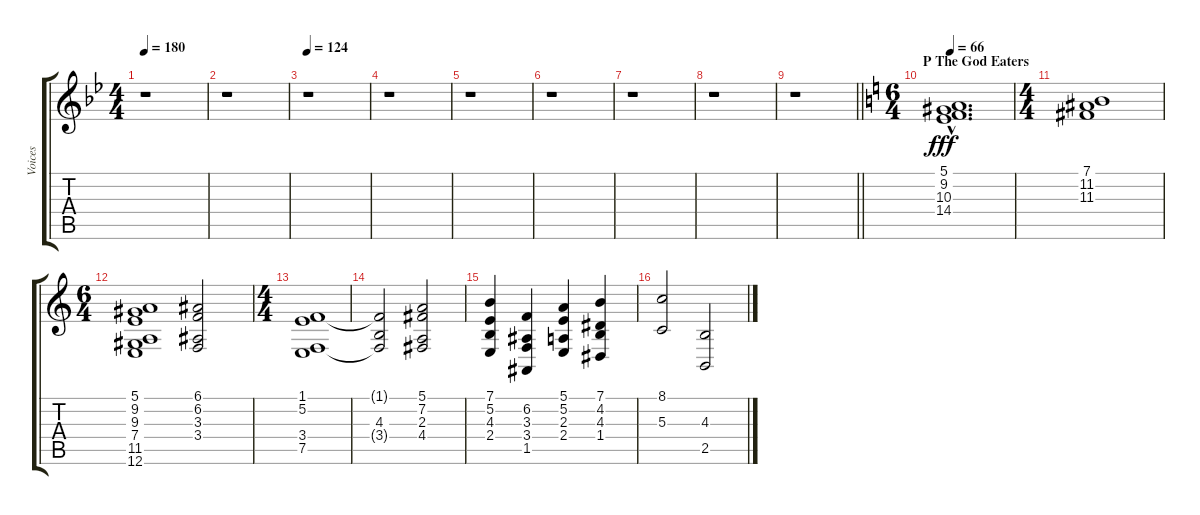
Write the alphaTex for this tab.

\track ("Voices" "Voices") {instrument synthvoice}
\staff {score tabs}
\tuning (E4 B3 G3 D3 A2 E2) {hide}
\ts (4 4)
\tempo 180
\clef g2
\ks bb
r.1{dy f} |
r.1 |
\tempo 124
r.1 |
r.1 |
r.1 |
r.1 |
r.1 |
r.1 |
\barLineRight lightlight
r.1 |
\ts (6 4)
\section ("" "P The God Eaters")
\tempo 66
\ks c
(5.1{hac} 9.2{hac} 10.3{hac} 14.4{hac}).1{d dy fff volume 6 instrument choiraahs} |
\ts (4 4)
(7.1 11.2 11.3).1 |
\ts (6 4)
(5.1 9.2 9.3 7.4 11.5 12.6).1 (6.1 6.2 3.3 3.4).2 |
\ts (4 4)
(1.1 5.2 3.4 7.5).1 |
(1.1{t} 4.3 3.4{t}).2 (5.1 7.2 2.3 4.4).2 |
(7.1 5.2 4.3 2.4).4 (6.2 3.3 3.4 1.5).4 (5.1 5.2 2.3 2.4).4 (7.1 4.2 4.3 1.4).4 |
(8.1 5.3).2 (4.3 2.5).2
